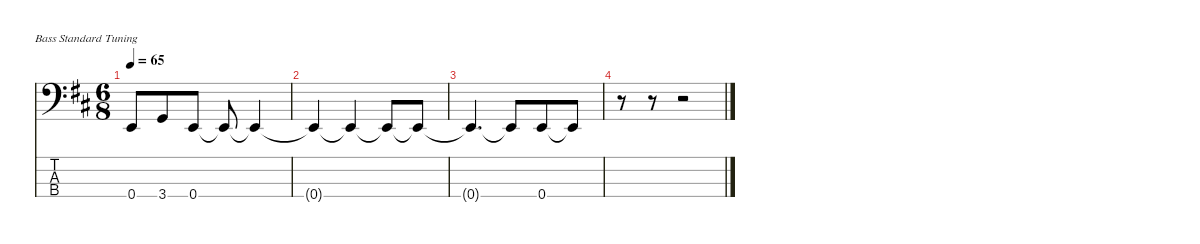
\hideDynamics
\bracketExtendMode nobrackets
\singleTrackTrackNamePolicy hidden
\multiTrackTrackNamePolicy hidden
\firstSystemTrackNameMode fullname
\firstSystemTrackNameOrientation horizontal
\otherSystemsTrackNameOrientation horizontal
\track ("Bass" "el.bs.") {instrument electricbassfinger}
\staff {score tabs}
\tuning (G2 D2 A1 E1)
\ts (6 8)
\tempo 65
\clef f4
\ks bminor
0.4{acc forcenatural}.8{dy ff beam Up} 3.4{acc forcenatural}.8{beam Up} 0.4{acc forcenatural}.8{beam Up} 0.4{t acc forcenatural}.8{beam Up} 0.4{t acc forcenatural}.4{beam Up} |
0.4{t acc forcenatural}.4{beam Up} 0.4{t acc forcenatural}.4{beam Up} 0.4{t acc forcenatural}.8{beam Up} 0.4{t acc forcenatural}.8{beam Up} |
0.4{t acc forcenatural}.4{d beam Up} 0.4{t acc forcenatural}.8{beam Up} 0.4{acc forcenatural}.8{beam Up} 0.4{t acc forcenatural}.8{beam Up} |
r.8{beam Down} r.8{beam Down} r.2{beam Down}
